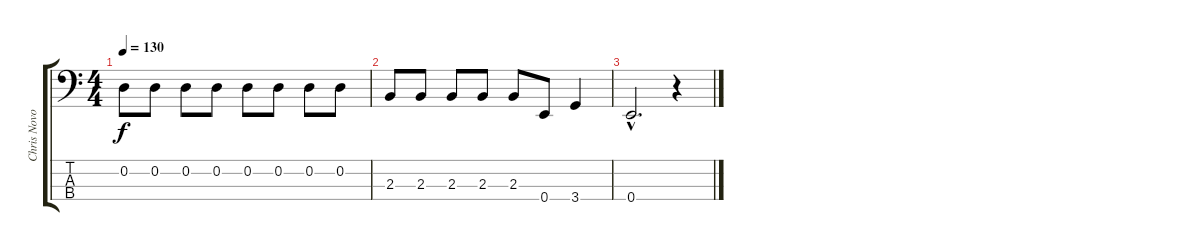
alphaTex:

\track ("Chris Novoselic -Bass-" "Chris Novo") {instrument electricbassfinger}
\staff {score tabs}
\tuning (G2 D2 A1 E1) {hide}
\ts (4 4)
\tempo 130
\clef f4
\ks c
0.2.8{dy f} 0.2.8 0.2.8 0.2.8 0.2.8 0.2.8 0.2.8 0.2.8 |
2.3.8 2.3.8 2.3.8 2.3.8 2.3.8 0.4.8 3.4.4 |
0.4{hac}.2{d} r.4
